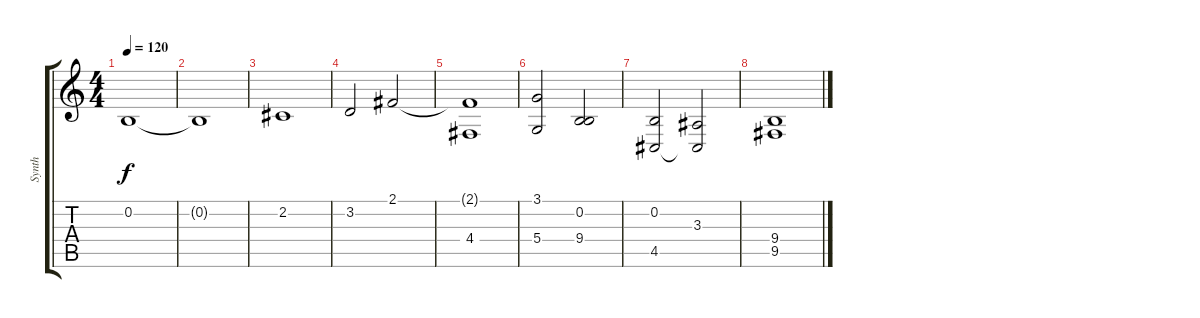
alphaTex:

\track ("Synth" "Synth") {instrument stringensemble1}
\staff {score tabs}
\tuning (E4 B3 G3 D3 A2 E2) {hide}
\ts (4 4)
\tempo 120
\clef g2
\ks c
0.2.1{dy f} |
0.2{t}.1 |
2.2.1 |
3.2.2 2.1.2 |
(2.1{t} 4.4).1 |
(3.1 5.4).2 (0.2 9.4).2 |
(0.2 4.5).2 (3.3 4.5{t}).2 |
(9.4 9.5).1
